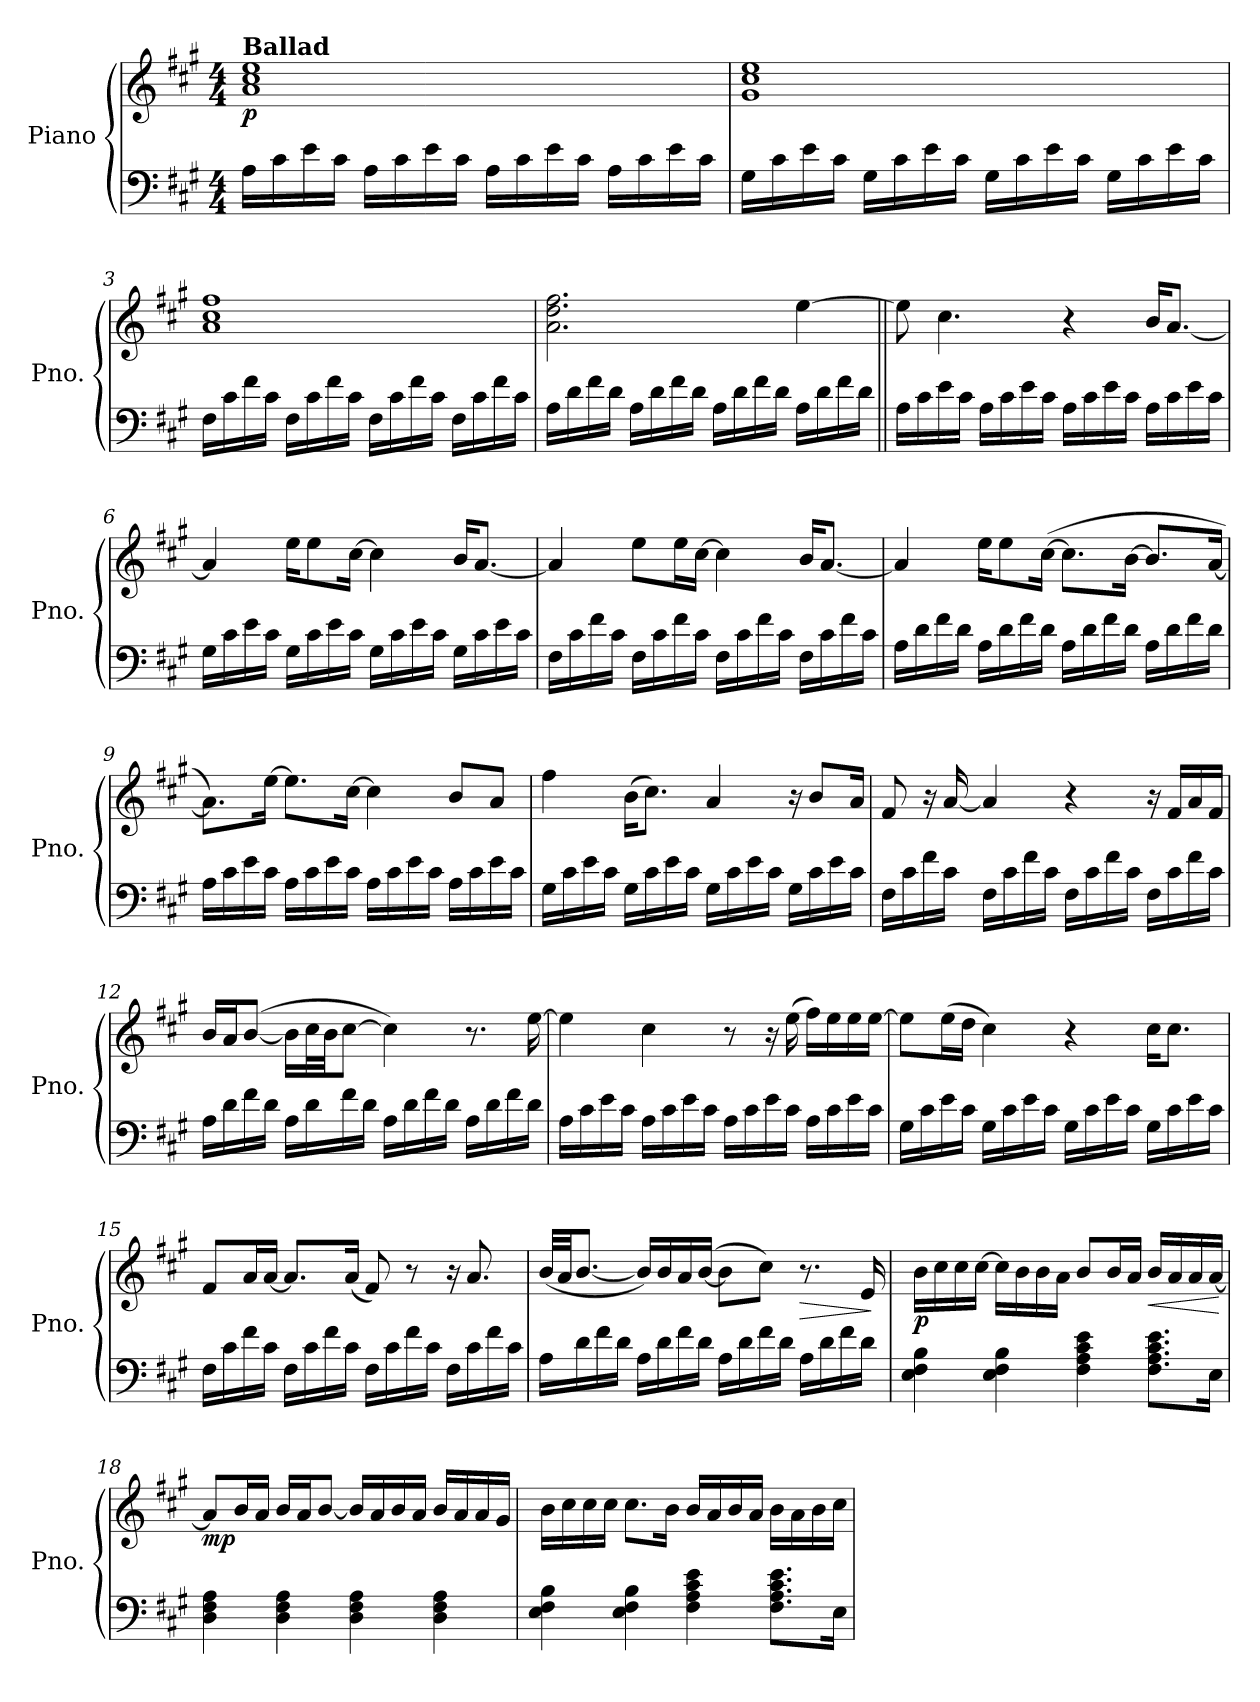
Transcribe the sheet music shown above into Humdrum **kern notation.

**kern	**kern	**dynam
*part1	*part1	*part1
*staff2	*staff1	*staff1/2
*I"Piano	*	*
*I'Pno.	*	*
*clefF4	*clefG2	*
*k[f#c#g#]	*k[f#c#g#]	*
*M4/4	*M4/4	*
*MM67	*MM67	*
=1	=1	=1
!	!LO:TX:a:B:t=Ballad	!
!	!	!LO:DY:b
16A\LL	1a 1cc# 1ee	p
16c#\	.	.
16e\	.	.
16c#\JJ	.	.
16A\LL	.	.
16c#\	.	.
16e\	.	.
16c#\JJ	.	.
16A\LL	.	.
16c#\	.	.
16e\	.	.
16c#\JJ	.	.
16A\LL	.	.
16c#\	.	.
16e\	.	.
16c#\JJ	.	.
=2	=2	=2
16G#\LL	1g# 1cc# 1ee	.
16c#\	.	.
16e\	.	.
16c#\JJ	.	.
16G#\LL	.	.
16c#\	.	.
16e\	.	.
16c#\JJ	.	.
16G#\LL	.	.
16c#\	.	.
16e\	.	.
16c#\JJ	.	.
16G#\LL	.	.
16c#\	.	.
16e\	.	.
16c#\JJ	.	.
!!LO:LB:g=z
=3	=3	=3
16F#\LL	1a 1cc# 1ff#	.
16c#\	.	.
16f#\	.	.
16c#\JJ	.	.
16F#\LL	.	.
16c#\	.	.
16f#\	.	.
16c#\JJ	.	.
16F#\LL	.	.
16c#\	.	.
16f#\	.	.
16c#\JJ	.	.
16F#\LL	.	.
16c#\	.	.
16f#\	.	.
16c#\JJ	.	.
=4	=4	=4
16A\LL	2.a\ 2.dd\ 2.ff#\	.
16d\	.	.
16f#\	.	.
16d\JJ	.	.
16A\LL	.	.
16d\	.	.
16f#\	.	.
16d\JJ	.	.
16A\LL	.	.
16d\	.	.
16f#\	.	.
16d\JJ	.	.
16A\LL	[4ee\	.
16d\	.	.
16f#\	.	.
16d\JJ	.	.
!!LO:LB:g=z
=5||	=5||	=5||
16A\LL	8ee\]	.
16c#\	.	.
16e\	4.cc#\	.
16c#\JJ	.	.
16A\LL	.	.
16c#\	.	.
16e\	.	.
16c#\JJ	.	.
16A\LL	4r	.
16c#\	.	.
16e\	.	.
16c#\JJ	.	.
16A\LL	16b/KL	.
16c#\	[8.a/J	.
16e\	.	.
16c#\JJ	.	.
=6	=6	=6
16G#\LL	4a/]	.
16c#\	.	.
16e\	.	.
16c#\JJ	.	.
16G#\LL	16ee\KL	.
16c#\	8ee\	.
16e\	.	.
16c#\JJ	[16cc#\Jk	.
16G#\LL	4cc#\]	.
16c#\	.	.
16e\	.	.
16c#\JJ	.	.
16G#\LL	16b/KL	.
16c#\	[8.a/J	.
16e\	.	.
16c#\JJ	.	.
!!LO:LB:g=z
=7	=7	=7
16F#\LL	4a/]	.
16c#\	.	.
16f#\	.	.
16c#\JJ	.	.
16F#\LL	8ee\L	.
16c#\	.	.
16f#\	16ee\L	.
16c#\JJ	[16cc#\JJ	.
16F#\LL	4cc#\]	.
16c#\	.	.
16f#\	.	.
16c#\JJ	.	.
16F#\LL	16b/KL	.
16c#\	[8.a/J	.
16f#\	.	.
16c#\JJ	.	.
=8	=8	=8
16A\LL	4a/]	.
16d\	.	.
16f#\	.	.
16d\JJ	.	.
16A\LL	16ee\KL	.
16d\	8ee\	.
16f#\	.	.
16d\JJ	([16cc#\Jk	.
16A\LL	8.cc#\L]	.
16d\	.	.
16f#\	.	.
16d\JJ	[16b\Jk	.
16A\LL	8.b/L]	.
16d\	.	.
16f#\	.	.
16d\JJ	[16a/Jk	.
!!LO:LB:g=z
=9	=9	=9
16A\LL	8.a\L])	.
16c#\	.	.
16e\	.	.
16c#\JJ	[16ee\Jk	.
16A\LL	8.ee\L]	.
16c#\	.	.
16e\	.	.
16c#\JJ	[16cc#\Jk	.
16A\LL	4cc#\]	.
16c#\	.	.
16e\	.	.
16c#\JJ	.	.
16A\LL	8b/L	.
16c#\	.	.
16e\	8a/J	.
16c#\JJ	.	.
=10	=10	=10
16G#\LL	4ff#\	.
16c#\	.	.
16e\	.	.
16c#\JJ	.	.
16G#\LL	(16b\KL	.
16c#\	8.cc#\J)	.
16e\	.	.
16c#\JJ	.	.
16G#\LL	4a/	.
16c#\	.	.
16e\	.	.
16c#\JJ	.	.
16G#\LL	16r	.
16c#\	8b/L	.
16e\	.	.
16c#\JJ	16a/Jk	.
!!LO:PB:g=z
=11	=11	=11
16F#\LL	8f#/	.
16c#\	.	.
16f#\	16r	.
16c#\JJ	[16a/	.
16F#\LL	4a/]	.
16c#\	.	.
16f#\	.	.
16c#\JJ	.	.
16F#\LL	4r	.
16c#\	.	.
16f#\	.	.
16c#\JJ	.	.
16F#\LL	16r	.
16c#\	16f#/LL	.
16f#\	16a/	.
16c#\JJ	16f#/JJ	.
=12	=12	=12
16A\LL	16b/LL	.
16d\	16a/J	.
16f#\	([8b/J	.
16d\JJ	.	.
16A\LL	16b\LL]	.
16d\	32cc#\L	.
.	32b\JJ	.
16f#\	[8cc#\J	.
16d\JJ	.	.
16A\LL	4cc#\])	.
16d\	.	.
16f#\	.	.
16d\JJ	.	.
16A\LL	8.r	.
16d\	.	.
16f#\	.	.
16d\JJ	[16ee\	.
!!LO:LB:g=z
=13	=13	=13
16A\LL	4ee\]	.
16c#\	.	.
16e\	.	.
16c#\JJ	.	.
16A\LL	4cc#\	.
16c#\	.	.
16e\	.	.
16c#\JJ	.	.
16A\LL	8r	.
16c#\	.	.
16e\	16r	.
16c#\JJ	(16ee\	.
16A\LL	16ff#\LL)	.
16c#\	16ee\	.
16e\	16ee\	.
16c#\JJ	[16ee\JJ	.
=14	=14	=14
16G#\LL	8ee\L]	.
16c#\	.	.
16e\	(16ee\L	.
16c#\JJ	16dd\JJ	.
16G#\LL	4cc#\)	.
16c#\	.	.
16e\	.	.
16c#\JJ	.	.
16G#\LL	4r	.
16c#\	.	.
16e\	.	.
16c#\JJ	.	.
16G#\LL	16cc#\KL	.
16c#\	8.cc#\J	.
16e\	.	.
16c#\JJ	.	.
!!LO:LB:g=z
=15	=15	=15
16F#\LL	8f#/L	.
16c#\	.	.
16f#\	16a/L	.
16c#\JJ	[16a/JJ	.
16F#\LL	8.a/L]	.
16c#\	.	.
16f#\	.	.
16c#\JJ	(16a/Jk	.
16F#\LL	8f#/)	.
16c#\	.	.
16f#\	8r	.
16c#\JJ	.	.
16F#\LL	16r	.
16c#\	8.a/	.
16f#\	.	.
16c#\JJ	.	.
=16	=16	=16
16A\LL	(32b/LLL	.
.	32a/JJ	.
16d\	[8.b/J	.
16f#\	.	.
16d\JJ	.	.
16A\LL	16b/LL])	.
16d\	16b/	.
16f#\	16a/	.
16d\JJ	([16b/JJ	.
16A\LL	8b\L]	.
16d\	.	.
16f#\	8cc#\J)	.
16d\JJ	.	.
!	!	!LO:HP:b
16A\LL	8.r	>
16d\	.	.
16f#\	.	.
16d\JJ	16e/	.
.	.	]
!!LO:LB:g=z
=17	=17	=17
!	!	!LO:DY:b
4E\ 4F#\ 4B\	16b\LL	p
.	16cc#\	.
.	16cc#\	.
.	[16cc#\JJ	.
4E\ 4F#\ 4B\	16cc#\LL]	.
.	16b\	.
.	16b\	.
.	16a\JJ	.
4F#\ 4A\ 4c#\ 4e\	8b/L	.
.	16b/L	.
.	16a/JJ	.
!	!	!LO:HP:b
8.F#\ 8.A\ 8.c#\ 8.e\L	16b/LL	<
.	16a/	.
.	16a/	.
16E\Jk	[16a/JJ	.
.	.	[
=18	=18	=18
!	!	!LO:DY:b
4D\ 4F#\ 4A\	8a/L]	mp
.	16b/L	.
.	16a/JJ	.
4D\ 4F#\ 4A\	16b/LL	.
.	16a/J	.
.	[8b/J	.
4D\ 4F#\ 4A\	16b/LL]	.
.	16a/	.
.	16b/	.
.	16a/JJ	.
4D\ 4F#\ 4A\	16b/LL	.
.	16a/	.
.	16a/	.
.	16g#/JJ	.
!!LO:LB:g=z
=19	=19	=19
4E\ 4F#\ 4B\	16b\LL	.
.	16cc#\	.
.	16cc#\	.
.	16cc#\JJ	.
4E\ 4F#\ 4B\	8.cc#\L	.
.	16b\Jk	.
4F#\ 4A\ 4c#\ 4e\	16b/LL	.
.	16a/	.
.	16b/	.
.	16a/JJ	.
8.F#\ 8.A\ 8.c#\ 8.e\L	16b\LL	.
.	16a\	.
.	16b\	.
16E\Jk	16cc#\JJ	.
=	=	=
*-	*-	*-
